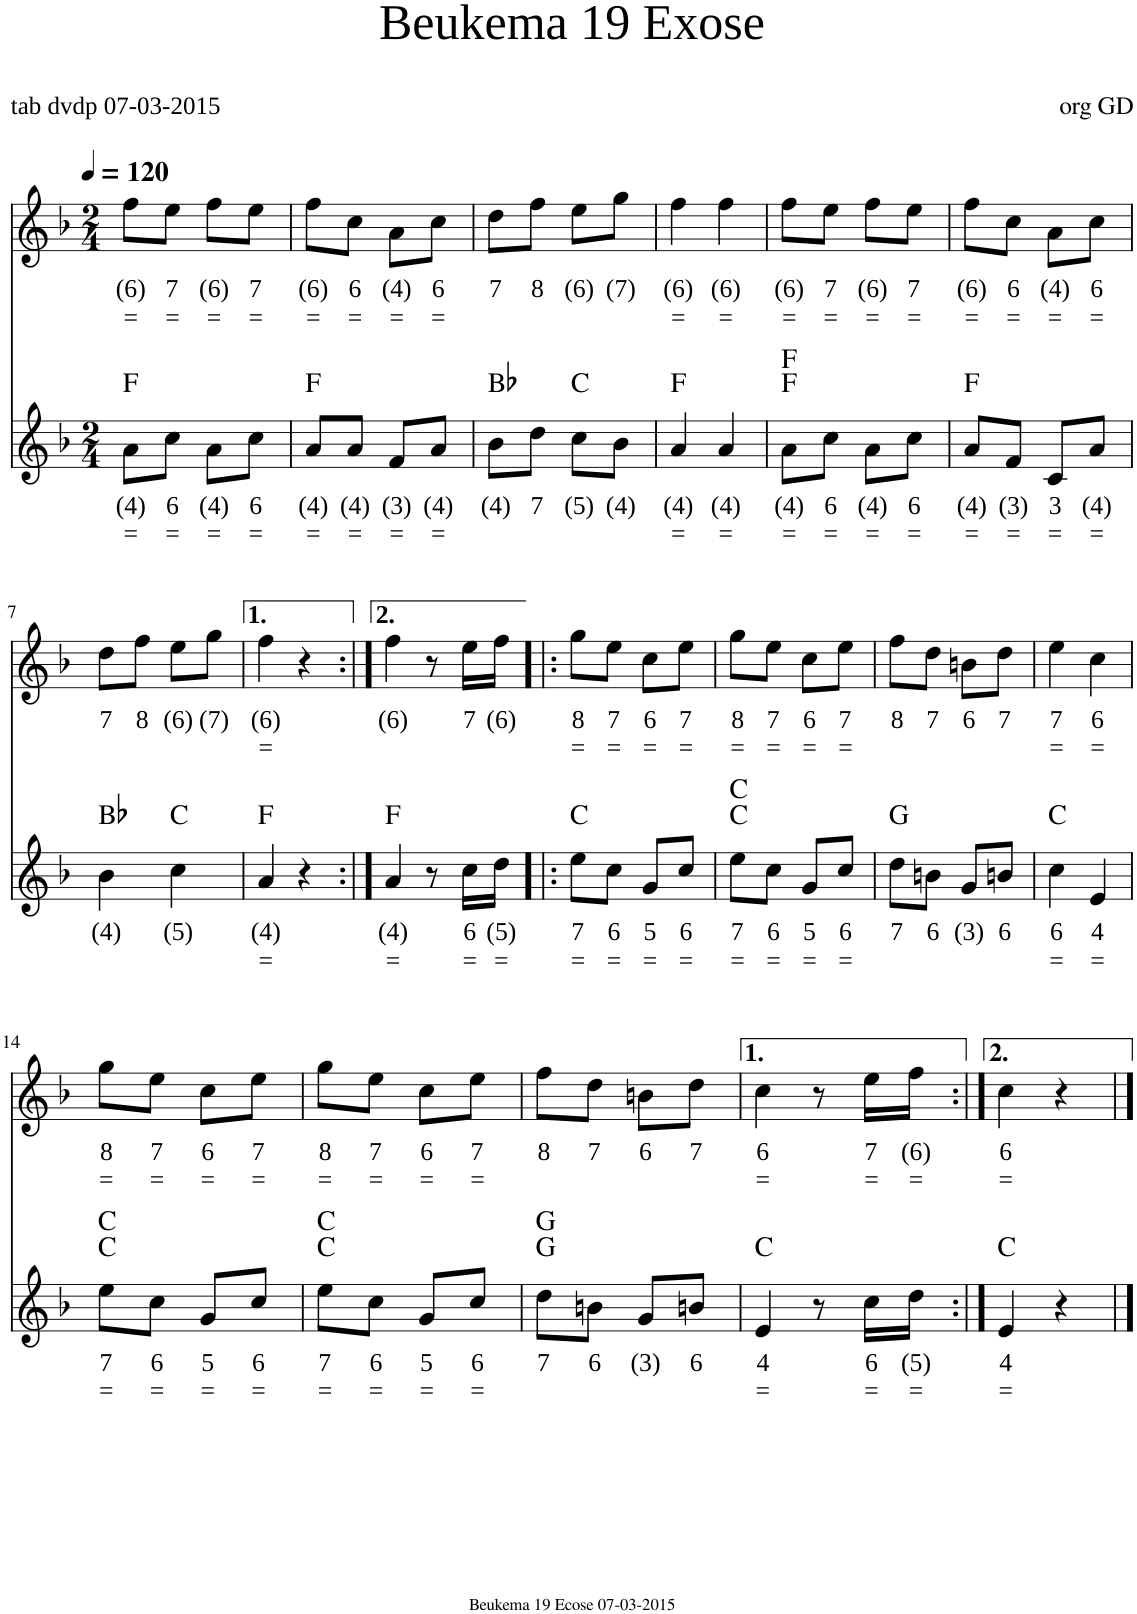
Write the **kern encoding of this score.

**kern	**text	**text	**harte	**kern	**text	**text
*part2	*part2	*part2	*part2	*part1	*part1	*part1
*staff2	*staff2	*staff2	*	*staff1	*staff1	*staff1
*I"Voice	*	*	*	*I"Voice	*	*
*clefG2	*	*	*	*clefG2	*	*
*k[b-]	*	*	*	*k[b-]	*	*
*M2/4	*	*	*	*M2/4	*	*
*MM120	*	*	*	*MM120	*	*
=1	=1	=1	=1	=1	=1	=1
!	!LO:LY:b	!LO:LY:b	!	!	!LO:LY:b	!LO:LY:b
8a\L	(4)	=	F:maj	8ff\L	(6)	=
!	!LO:LY:b	!LO:LY:b	!	!	!LO:LY:b	!LO:LY:b
8cc\J	6	=	.	8ee\J	7	=
!	!LO:LY:b	!LO:LY:b	!	!	!LO:LY:b	!LO:LY:b
8a\L	(4)	=	.	8ff\L	(6)	=
!	!LO:LY:b	!LO:LY:b	!	!	!LO:LY:b	!LO:LY:b
8cc\J	6	=	.	8ee\J	7	=
=2	=2	=2	=2	=2	=2	=2
!	!LO:LY:b	!LO:LY:b	!	!	!LO:LY:b	!LO:LY:b
8a/L	(4)	=	F:maj	8ff\L	(6)	=
!	!LO:LY:b	!LO:LY:b	!	!	!LO:LY:b	!LO:LY:b
8a/J	(4)	=	.	8cc\J	6	=
!	!LO:LY:b	!LO:LY:b	!	!	!LO:LY:b	!LO:LY:b
8f/L	(3)	=	.	8a\L	(4)	=
!	!LO:LY:b	!LO:LY:b	!	!	!LO:LY:b	!LO:LY:b
8a/J	(4)	=	.	8cc\J	6	=
=3	=3	=3	=3	=3	=3	=3
!	!LO:LY:b	!	!	!	!LO:LY:b	!
8b-\L	(4)	.	Bb:maj	8dd\L	7	.
!	!LO:LY:b	!	!	!	!LO:LY:b	!
8dd\J	7	.	.	8ff\J	8	.
!	!LO:LY:b	!	!	!	!LO:LY:b	!
8cc\L	(5)	.	C:maj	8ee\L	(6)	.
!	!LO:LY:b	!	!	!	!LO:LY:b	!
8b-\J	(4)	.	.	8gg\J	(7)	.
=4	=4	=4	=4	=4	=4	=4
!	!LO:LY:b	!LO:LY:b	!	!	!LO:LY:b	!LO:LY:b
4a/	(4)	=	F:maj	4ff\	(6)	=
!	!LO:LY:b	!LO:LY:b	!	!	!LO:LY:b	!LO:LY:b
4a/	(4)	=	.	4ff\	(6)	=
=5	=5	=5	=5	=5	=5	=5
!	!LO:LY:b	!LO:LY:b	!	!	!LO:LY:b	!LO:LY:b
8a\L	(4)	=	F:maj F:maj	8ff\L	(6)	=
!	!LO:LY:b	!LO:LY:b	!	!	!LO:LY:b	!LO:LY:b
8cc\J	6	=	.	8ee\J	7	=
!	!LO:LY:b	!LO:LY:b	!	!	!LO:LY:b	!LO:LY:b
8a\L	(4)	=	.	8ff\L	(6)	=
!	!LO:LY:b	!LO:LY:b	!	!	!LO:LY:b	!LO:LY:b
8cc\J	6	=	.	8ee\J	7	=
=6	=6	=6	=6	=6	=6	=6
!	!LO:LY:b	!LO:LY:b	!	!	!LO:LY:b	!LO:LY:b
8a/L	(4)	=	F:maj	8ff\L	(6)	=
!	!LO:LY:b	!LO:LY:b	!	!	!LO:LY:b	!LO:LY:b
8f/J	(3)	=	.	8cc\J	6	=
!	!LO:LY:b	!LO:LY:b	!	!	!LO:LY:b	!LO:LY:b
8c/L	3	=	.	8a\L	(4)	=
!	!LO:LY:b	!LO:LY:b	!	!	!LO:LY:b	!LO:LY:b
8a/J	(4)	=	.	8cc\J	6	=
!!LO:LB:g=z
=7	=7	=7	=7	=7	=7	=7
!	!LO:LY:b	!	!	!	!LO:LY:b	!
4b-\	(4)	.	Bb:maj	8dd\L	7	.
!	!	!	!	!	!LO:LY:b	!
.	.	.	.	8ff\J	8	.
!	!LO:LY:b	!	!	!	!LO:LY:b	!
4cc\	(5)	.	C:maj	8ee\L	(6)	.
!	!	!	!	!	!LO:LY:b	!
.	.	.	.	8gg\J	(7)	.
=8	=8	=8	=8	=8	=8	=8
!	!LO:LY:b	!LO:LY:b	!	!	!LO:LY:b	!LO:LY:b
4a/	(4)	=	F:maj	4ff\	(6)	=
4r	.	.	.	4r	.	.
=9:|!	=9:|!	=9:|!	=9:|!	=9:|!	=9:|!	=9:|!
!	!LO:LY:b	!LO:LY:b	!	!	!LO:LY:b	!
4a/	(4)	=	F:maj	4ff\	(6)	.
8r	.	.	.	8r	.	.
!	!LO:LY:b	!LO:LY:b	!	!	!LO:LY:b	!
16cc\LL	6	=	.	16ee\LL	7	.
!	!LO:LY:b	!LO:LY:b	!	!	!LO:LY:b	!
16dd\JJ	(5)	=	.	16ff\JJ	(6)	.
=10!|:	=10!|:	=10!|:	=10!|:	=10!|:	=10!|:	=10!|:
!	!LO:LY:b	!LO:LY:b	!	!	!LO:LY:b	!LO:LY:b
8ee\L	7	=	C:maj	8gg\L	8	=
!	!LO:LY:b	!LO:LY:b	!	!	!LO:LY:b	!LO:LY:b
8cc\J	6	=	.	8ee\J	7	=
!	!LO:LY:b	!LO:LY:b	!	!	!LO:LY:b	!LO:LY:b
8g/L	5	=	.	8cc\L	6	=
!	!LO:LY:b	!LO:LY:b	!	!	!LO:LY:b	!LO:LY:b
8cc/J	6	=	.	8ee\J	7	=
=11	=11	=11	=11	=11	=11	=11
!	!LO:LY:b	!LO:LY:b	!	!	!LO:LY:b	!LO:LY:b
8ee\L	7	=	C:maj C:maj	8gg\L	8	=
!	!LO:LY:b	!LO:LY:b	!	!	!LO:LY:b	!LO:LY:b
8cc\J	6	=	.	8ee\J	7	=
!	!LO:LY:b	!LO:LY:b	!	!	!LO:LY:b	!LO:LY:b
8g/L	5	=	.	8cc\L	6	=
!	!LO:LY:b	!LO:LY:b	!	!	!LO:LY:b	!LO:LY:b
8cc/J	6	=	.	8ee\J	7	=
=12	=12	=12	=12	=12	=12	=12
!	!LO:LY:b	!	!	!	!LO:LY:b	!
8dd\L	7	.	G:maj	8ff\L	8	.
!	!LO:LY:b	!	!	!	!LO:LY:b	!
8bn\J	6	.	.	8dd\J	7	.
!	!LO:LY:b	!	!	!	!LO:LY:b	!
8g/L	(3)	.	.	8bn\L	6	.
!	!LO:LY:b	!	!	!	!LO:LY:b	!
8bn/J	6	.	.	8dd\J	7	.
=13	=13	=13	=13	=13	=13	=13
!	!LO:LY:b	!LO:LY:b	!	!	!LO:LY:b	!LO:LY:b
4cc\	6	=	C:maj	4ee\	7	=
!	!LO:LY:b	!LO:LY:b	!	!	!LO:LY:b	!LO:LY:b
4e/	4	=	.	4cc\	6	=
!!LO:LB:g=z
=14	=14	=14	=14	=14	=14	=14
!	!LO:LY:b	!LO:LY:b	!	!	!LO:LY:b	!LO:LY:b
8ee\L	7	=	C:maj C:maj	8gg\L	8	=
!	!LO:LY:b	!LO:LY:b	!	!	!LO:LY:b	!LO:LY:b
8cc\J	6	=	.	8ee\J	7	=
!	!LO:LY:b	!LO:LY:b	!	!	!LO:LY:b	!LO:LY:b
8g/L	5	=	.	8cc\L	6	=
!	!LO:LY:b	!LO:LY:b	!	!	!LO:LY:b	!LO:LY:b
8cc/J	6	=	.	8ee\J	7	=
=15	=15	=15	=15	=15	=15	=15
!	!LO:LY:b	!LO:LY:b	!	!	!LO:LY:b	!LO:LY:b
8ee\L	7	=	C:maj C:maj	8gg\L	8	=
!	!LO:LY:b	!LO:LY:b	!	!	!LO:LY:b	!LO:LY:b
8cc\J	6	=	.	8ee\J	7	=
!	!LO:LY:b	!LO:LY:b	!	!	!LO:LY:b	!LO:LY:b
8g/L	5	=	.	8cc\L	6	=
!	!LO:LY:b	!LO:LY:b	!	!	!LO:LY:b	!LO:LY:b
8cc/J	6	=	.	8ee\J	7	=
=16	=16	=16	=16	=16	=16	=16
!	!LO:LY:b	!	!	!	!LO:LY:b	!
8dd\L	7	.	G:maj G:maj	8ff\L	8	.
!	!LO:LY:b	!	!	!	!LO:LY:b	!
8bn\J	6	.	.	8dd\J	7	.
!	!LO:LY:b	!	!	!	!LO:LY:b	!
8g/L	(3)	.	.	8bn\L	6	.
!	!LO:LY:b	!	!	!	!LO:LY:b	!
8bn/J	6	.	.	8dd\J	7	.
=17	=17	=17	=17	=17	=17	=17
!	!LO:LY:b	!LO:LY:b	!	!	!LO:LY:b	!LO:LY:b
4e/	4	=	C:maj	4cc\	6	=
8r	.	.	.	8r	.	.
!	!LO:LY:b	!LO:LY:b	!	!	!LO:LY:b	!LO:LY:b
16cc\LL	6	=	.	16ee\LL	7	=
!	!LO:LY:b	!LO:LY:b	!	!	!LO:LY:b	!LO:LY:b
16dd\JJ	(5)	=	.	16ff\JJ	(6)	=
=18:|!	=18:|!	=18:|!	=18:|!	=18:|!	=18:|!	=18:|!
!	!LO:LY:b	!LO:LY:b	!	!	!LO:LY:b	!LO:LY:b
4e/	4	=	C:maj	4cc\	6	=
4r	.	.	.	4r	.	.
==	==	==	==	==	==	==
*-	*-	*-	*-	*-	*-	*-
